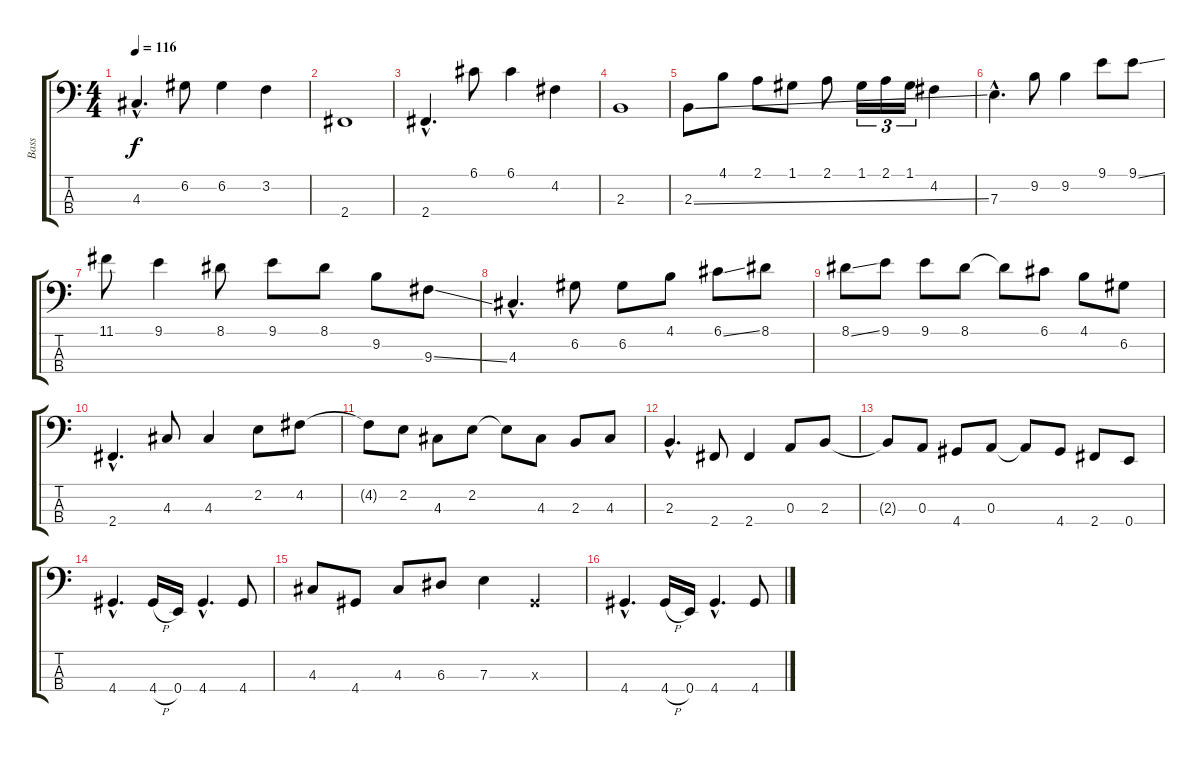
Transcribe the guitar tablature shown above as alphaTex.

\track ("Bass" "Bass") {instrument electricbassfinger}
\staff {score tabs}
\tuning (G2 D2 A1 E1) {hide}
\ts (4 4)
\tempo 116
\clef f4
\ks c
4.3{hac}.4{d dy f} 6.2.8 6.2.4 3.2.4 |
2.4.1 |
2.4{hac}.4{d} 6.1.8 6.1.4 4.2.4 |
2.3.1 |
2.3{ss}.8 4.1.8 2.1.8 1.1.8 2.1.8 1.1.16{tu (3 2)} 2.1.16{tu (3 2)} 1.1.16{tu (3 2)} 4.2.4 |
7.3{hac}.4{d} 9.2.8 9.2.4 9.1.8 9.1{ss}.8 |
11.1.8 9.1.4 8.1.8 9.1.8 8.1.8 9.2.8 9.3{ss}.8 |
4.3{hac}.4{d} 6.2.8 6.2.8 4.1.8 6.1{ss}.8 8.1.8 |
8.1{ss}.8 9.1.8 9.1.8 8.1.8 8.1{t}.8 6.1.8 4.1.8 6.2.8 |
2.4{hac}.4{d} 4.3.8 4.3.4 2.2.8 4.2.8 |
4.2{t}.8 2.2.8 4.3.8 2.2.8 2.2{t}.8 4.3.8 2.3.8 4.3.8 |
2.3{hac}.4{d} 2.4.8 2.4.4 0.3.8 2.3.8 |
2.3{t}.8 0.3.8 4.4.8 0.3.8 0.3{t}.8 4.4.8 2.4.8 0.4.8 |
4.4{hac}.4{d} 4.4{h}.16 0.4.16 4.4{hac}.4{d} 4.4.8 |
4.3.8 4.4.8 4.3.8 6.3.8 7.3.4 -1.3{x}.4 |
4.4{hac}.4{d} 4.4{h}.16 0.4.16 4.4{hac}.4{d} 4.4.8
